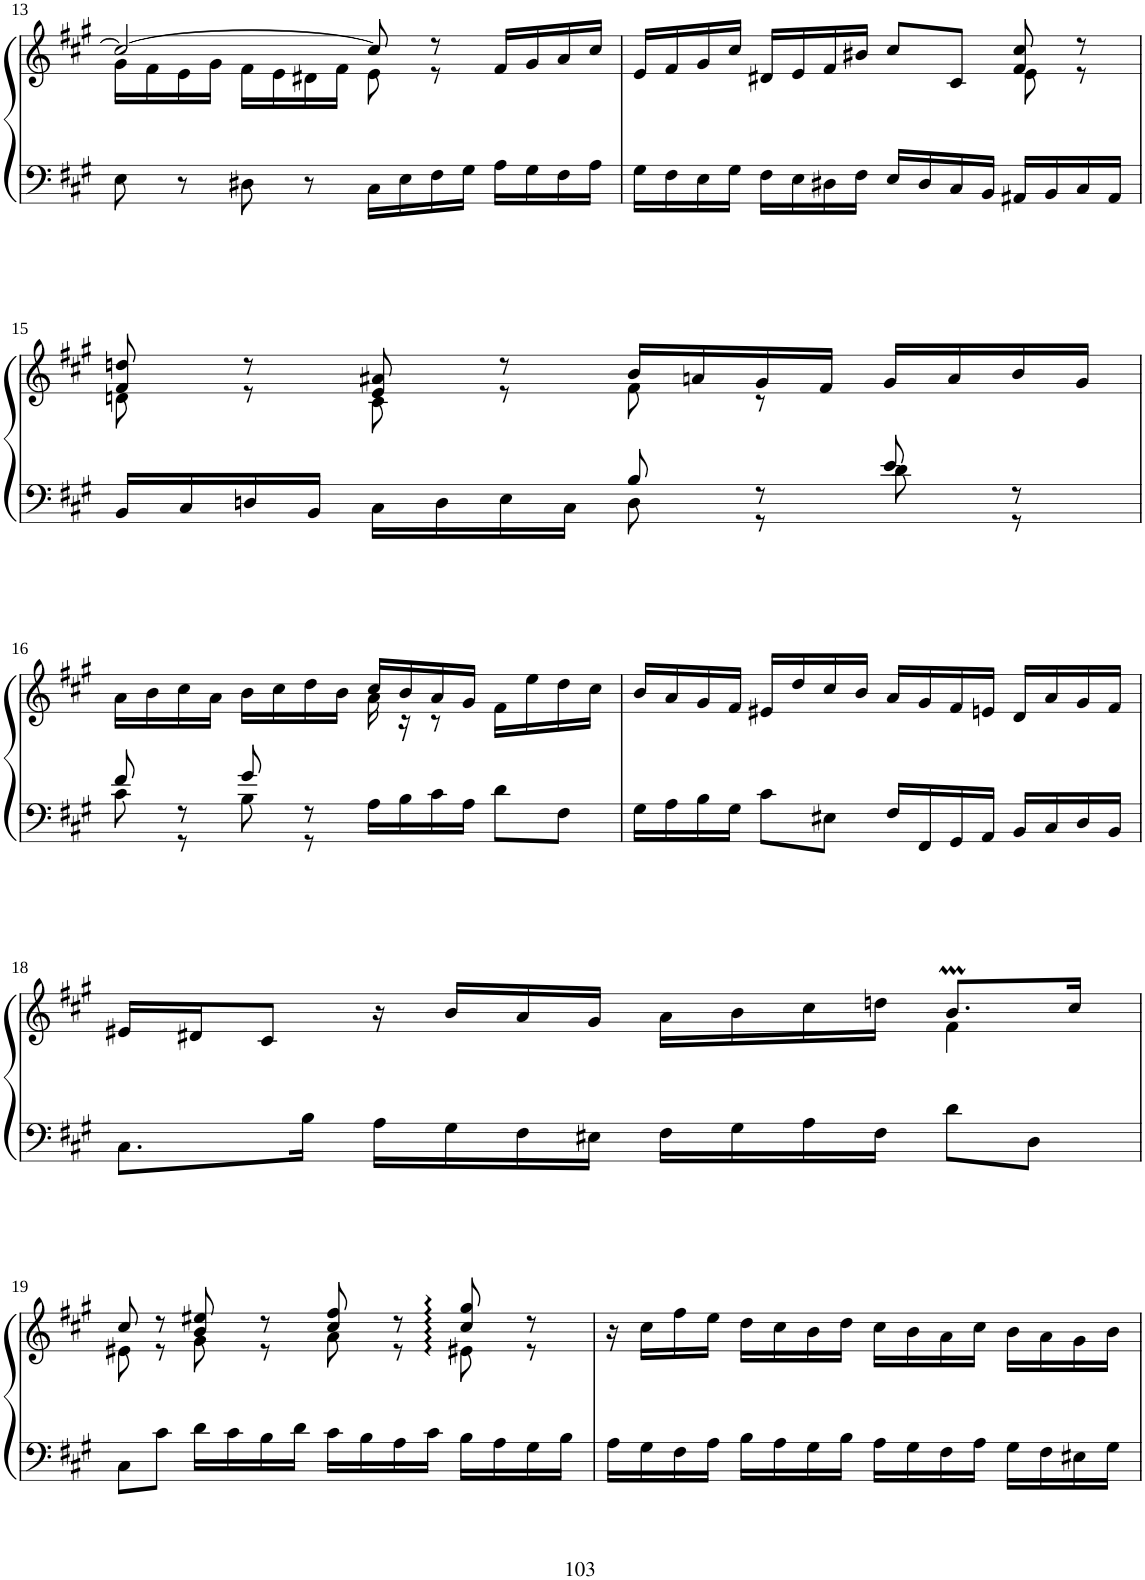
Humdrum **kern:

**kern	**kern
*part1	*part1
*staff2	*staff1
*I"Piano	*
*I'Pno	*
!!LO:PB:g=z
*clefF4	*clefG2
*k[f#c#g#]	*k[f#c#g#]
*M4/4	*M4/4
*met(c)	*met(c)
=13	=13
*	*^
8E\	2cc#/_	16g#\LL
.	.	16f#\
8r	.	16e\
.	.	16g#\JJ
8D#X\	.	16f#\LL
.	.	16e\
8r	.	16d#X\
.	.	16f#\JJ
16C#\LL	8cc#/]	8e\
16E\	.	.
16F#\	8r	8r
16G#\JJ	.	.
16A\LL	16f#/LL	4ryy
16G#\	16g#/	.
16F#\	16a/	.
16A\JJ	16cc#/JJ	.
=14	=14	=14
16G#\LL	16e/LL	2.ryy
16F#\	16f#/	.
16E\	16g#/	.
16G#\JJ	16cc#/JJ	.
16F#\LL	16d#X/LL	.
16E\	16e/	.
16D#X\	16f#/	.
16F#\JJ	16b#X/JJ	.
16E/LL	8cc#/L	.
16D#/	.	.
16C#/	8c#/J	.
16BB/JJ	.	.
16AA#X/LL	8f#/ 8cc#/	8e\
16BB/	.	.
16C#/	8r	8r
16AA#/JJ	.	.
!!LO:LB:g=z	!!
=15	=15	=15
*^	*	*
16BB/LL	2ryy	8f#/ 8ddn/	8dn\
16C#/	.	.	.
16Dn/	.	8r	8r
16BB/JJ	.	.	.
16C#\LL	.	8e/ 8a#X/	8c#\
16D\	.	.	.
16E\	.	8r	8r
16C#\JJ	.	.	.
8B/	8D\	16b/LL	8f#\
.	.	16an/	.
8r	8r	16g#/	8r
.	.	16f#/JJ	.
8e/	8d\	16g#/LL	4ryy
.	.	16a/	.
8r	8r	16b/	.
.	.	16g#/JJ	.
!!LO:LB:g=z	!!
=16	=16	=16	=16
8f#/	8c#\	16a\LL	2ryy
.	.	16b\	.
8r	8r	16cc#\	.
.	.	16a\JJ	.
8g#/	8B\	16b\LL	.
.	.	16cc#\	.
8r	8r	16dd\	.
.	.	16b\JJ	.
16A\LL	2ryy	16cc#/LL	16a\
16B\	.	16b/	16r
16c#\	.	16a/	8r
16A\JJ	.	16g#/JJ	.
8d\L	.	16f#\LL	4ryy
.	.	16ee\	.
8F#\J	.	16dd\	.
.	.	16cc#\JJ	.
*v	*v	*	*
*	*v	*v
=17	=17
16G#\LL	16b/LL
16A\	16a/
16B\	16g#/
16G#\JJ	16f#/JJ
8c#\L	16e#X/LL
.	16dd/
8E#X\J	16cc#/
.	16b/JJ
16F#/LL	16a/LL
16FF#/	16g#/
16GG#/	16f#/
16AA/JJ	16en/JJ
16BB/LL	16d/LL
16C#/	16a/
16D/	16g#/
16BB/JJ	16f#/JJ
!!LO:LB:g=z
=18	=18
*	*^
8.C#\L	16e#X/LL	2.ryy
.	16d#X/J	.
.	8c#/J	.
16B\Jk	.	.
16A\LL	16r	.
16G#\	16b/LL	.
16F#\	16a/	.
16E#X\JJ	16g#/JJ	.
16F#\LL	16a\LL	.
16G#\	16b\	.
16A\	16cc#\	.
16F#\JJ	16ddn\JJ	.
8d\L	8.bM/L	4f#\
8D\J	.	.
.	16cc#/Jk	.
!!LO:LB:g=z	!!
=19	=19	=19
8C#\L	8cc#/	8e#X\
8c#\J	8r	8r
16d\LL	8b/ 8ee#X/	8g#\
16c#\	.	.
16B\	8r	8r
16d\JJ	.	.
16c#\LL	8cc#/ 8ff#/	8a\
16B\	.	.
16A\	8r	8r
16c#\JJ	.	.
16B\LL	8cc#/: 8gg#/:	8e#X\
16A\	.	.
16G#\	8r	8r
16B\JJ	.	.
*	*v	*v
=20	=20
16A\LL	16r
16G#\	16cc#\LL
16F#\	16ff#\
16A\JJ	16ee\JJ
16B\LL	16dd\LL
16A\	16cc#\
16G#\	16b\
16B\JJ	16dd\JJ
16A\LL	16cc#\LL
16G#\	16b\
16F#\	16a\
16A\JJ	16cc#\JJ
16G#\LL	16b\LL
16F#\	16a\
16E#X\	16g#\
16G#\JJ	16b\JJ
=	=
*-	*-
